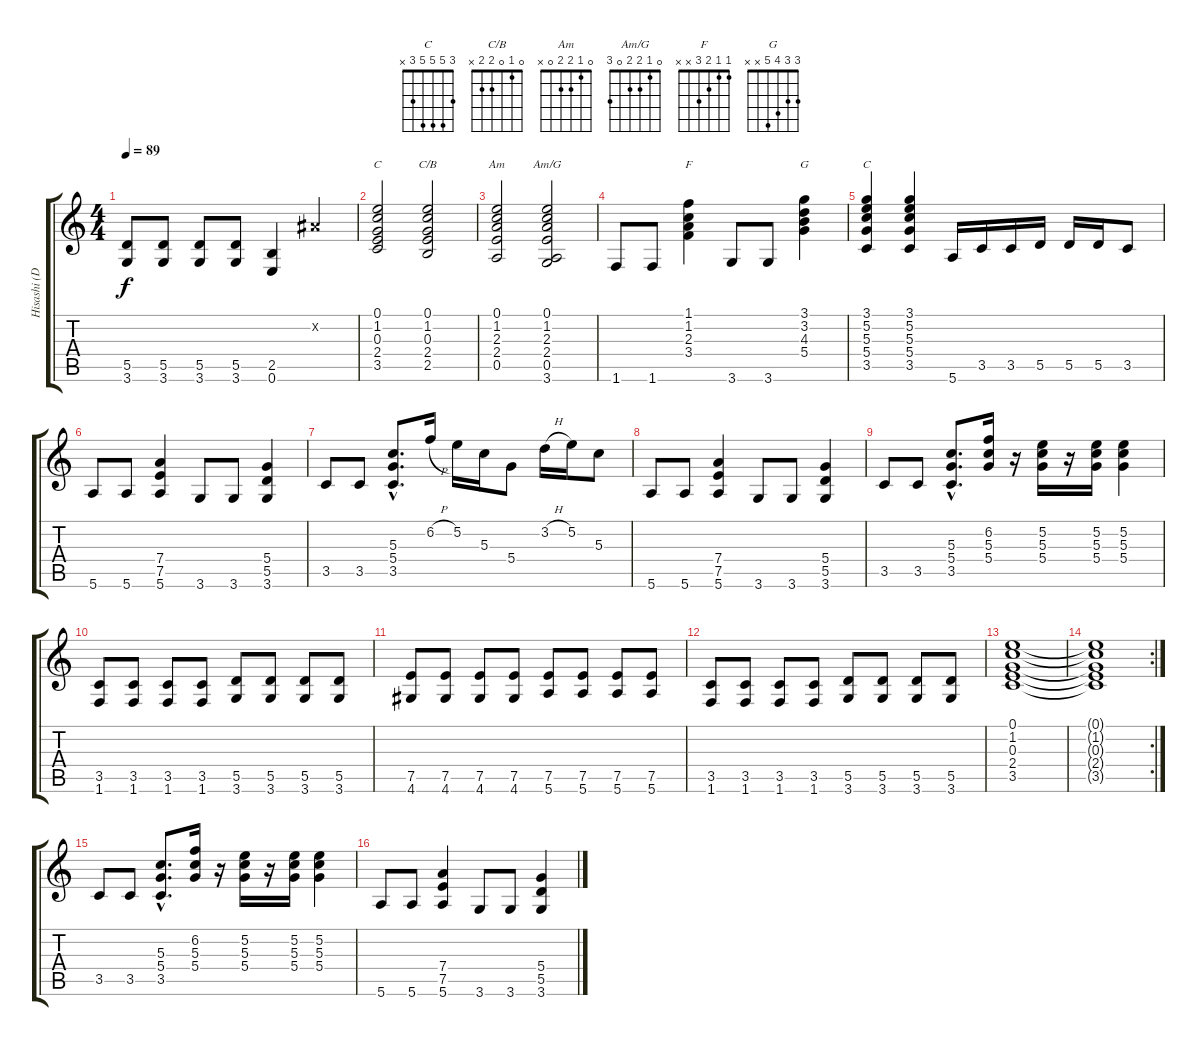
\track ("Hisashi (Disto Gtr)" "Hisashi (D") {instrument distortionguitar}
\staff {score tabs}
\tuning (E4 B3 G3 D3 A2 E2) {hide}
\chord ("C" 0 1 0 2 3 x)
\chord ("C/B" 0 1 0 2 2 x)
\chord ("Am" 0 1 2 2 0 x)
\chord ("Am/G" 0 1 2 2 0 3)
\chord ("F" 1 1 2 3 x x)
\chord ("G" 3 3 4 5 x x)
\chord ("C" 3 5 5 5 3 x)
\ts (4 4)
\tempo 89
\clef g2
\ks c
(5.5 3.6).8{dy f} (5.5 3.6).8 (5.5 3.6).8 (5.5 3.6).8 (2.5 0.6).4 -1.2{x}.4 |
(0.1 1.2 0.3 2.4 3.5).2{ch "C"} (0.1 1.2 0.3 2.4 2.5).2{ch "C/B"} |
(0.1 1.2 2.3 2.4 0.5).2{ch "Am"} (0.1 1.2 2.3 2.4 0.5 3.6).2{ch "Am/G"} |
1.6.8 1.6.8 (1.1 1.2 2.3 3.4).4{ch "F"} 3.6.8 3.6.8 (3.1 3.2 4.3 5.4).4{ch "G"} |
(3.1 5.2 5.3 5.4 3.5).4{ch "C"} (3.1 5.2 5.3 5.4 3.5).4 5.6.16 3.5.16 3.5.16 5.5.16 5.5.16 5.5.16 3.5.8 |
5.6.8 5.6.8 (7.4 7.5 5.6).4 3.6.8 3.6.8 (5.4 5.5 3.6).4 |
3.5.8 3.5.8 (5.3{hac} 5.4{hac} 3.5{hac}).8{d} 6.2{h}.16 5.2.16 5.3.16 5.4.8 3.2{h}.16 5.2.16 5.3.8 |
5.6.8 5.6.8 (7.4 7.5 5.6).4 3.6.8 3.6.8 (5.4 5.5 3.6).4 |
3.5.8 3.5.8 (5.3{hac} 5.4{hac} 3.5{hac}).8{d} (6.2 5.3 5.4).16 r.16 (5.2 5.3 5.4).16 r.16 (5.2 5.3 5.4).16 (5.2 5.3 5.4).4 |
(3.5 1.6).8 (3.5 1.6).8 (3.5 1.6).8 (3.5 1.6).8 (5.5 3.6).8 (5.5 3.6).8 (5.5 3.6).8 (5.5 3.6).8 |
(7.5 4.6).8 (7.5 4.6).8 (7.5 4.6).8 (7.5 4.6).8 (7.5 5.6).8 (7.5 5.6).8 (7.5 5.6).8 (7.5 5.6).8 |
(3.5 1.6).8 (3.5 1.6).8 (3.5 1.6).8 (3.5 1.6).8 (5.5 3.6).8 (5.5 3.6).8 (5.5 3.6).8 (5.5 3.6).8 |
(0.1 1.2 0.3 2.4 3.5).1 |
\rc 2
(0.1{t} 1.2{t} 0.3{t} 2.4{t} 3.5{t}).1 |
3.5.8 3.5.8 (5.3{hac} 5.4{hac} 3.5{hac}).8{d} (6.2 5.3 5.4).16 r.16 (5.2 5.3 5.4).16 r.16 (5.2 5.3 5.4).16 (5.2 5.3 5.4).4 |
5.6.8 5.6.8 (7.4 7.5 5.6).4 3.6.8 3.6.8 (5.4 5.5 3.6).4
